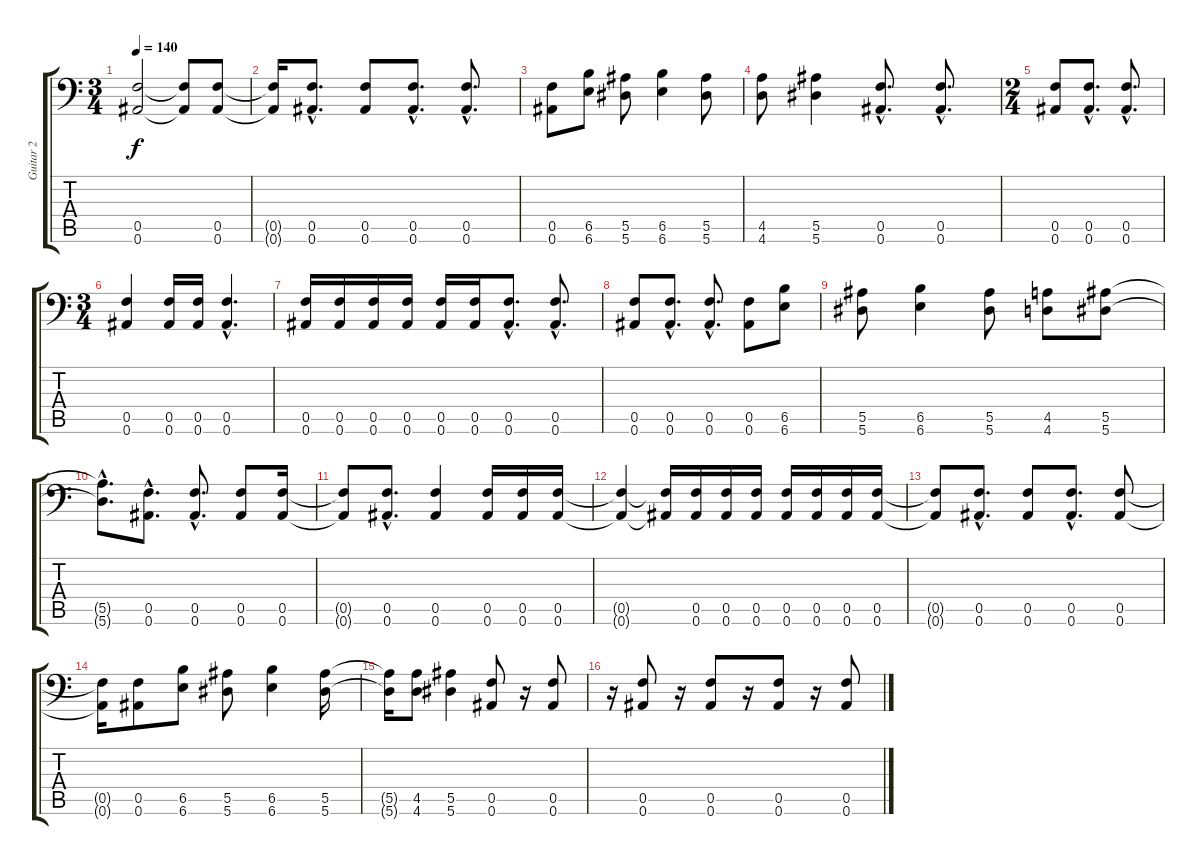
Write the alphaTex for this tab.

\track ("Guitar 2" "Guitar 2") {instrument distortionguitar}
\staff {score tabs}
\tuning (C4 G3 Eb3 Bb2 F2 Bb1) {hide}
\ts (3 4)
\tempo 140
\clef f4
\ks c
(0.5{t} 0.6{t}).2{dy f} (0.5{t} 0.6{t}).8 (0.5 0.6).8 |
(0.5{t} 0.6{t}).16 (0.5{hac} 0.6{hac}).8{d} (0.5 0.6).8 (0.5{hac} 0.6{hac}).8{d} (0.5{hac} 0.6{hac}).8{d} |
(0.5 0.6).8 (6.5 6.6).8 (5.5 5.6).8 (6.5 6.6).4 (5.5 5.6).8 |
(4.5 4.6).8 (5.5 5.6).4 (0.5{hac} 0.6{hac}).8{d} (0.5{hac} 0.6{hac}).8{d} |
\ts (2 4)
(0.5 0.6).8 (0.5{hac} 0.6{hac}).8{d} (0.5{hac} 0.6{hac}).8{d} |
\ts (3 4)
(0.5 0.6).4 (0.5 0.6).16 (0.5 0.6).16 (0.5{hac} 0.6{hac}).4{d} |
(0.5 0.6).16 (0.5 0.6).16 (0.5 0.6).16 (0.5 0.6).16 (0.5 0.6).16 (0.5 0.6).16 (0.5{hac} 0.6{hac}).8{d} (0.5{hac} 0.6{hac}).8{d} |
(0.5 0.6).8 (0.5{hac} 0.6{hac}).8{d} (0.5{hac} 0.6{hac}).8{d} (0.5 0.6).8 (6.5 6.6).8 |
(5.5 5.6).8 (6.5 6.6).4 (5.5 5.6).8 (4.5 4.6).8 (5.5 5.6).8 |
(5.5{hac t} 5.6{hac t}).8{d} (0.5{hac} 0.6{hac}).8{d} (0.5{hac} 0.6{hac}).8{d} (0.5 0.6).8 (0.5 0.6).16 |
(0.5{t} 0.6{t}).8 (0.5{hac} 0.6{hac}).8{d} (0.5 0.6).4 (0.5 0.6).16 (0.5 0.6).16 (0.5 0.6).16 |
(0.5{t} 0.6{t}).4 (0.5{t} 0.6{t}).16 (0.5 0.6).16 (0.5 0.6).16 (0.5 0.6).16 (0.5 0.6).16 (0.5 0.6).16 (0.5 0.6).16 (0.5 0.6).16 |
(0.5{t} 0.6{t}).8 (0.5{hac} 0.6{hac}).8{d} (0.5 0.6).8 (0.5{hac} 0.6{hac}).8{d} (0.5 0.6).8 |
(0.5{t} 0.6{t}).16 (0.5 0.6).8 (6.5 6.6).8 (5.5 5.6).8 (6.5 6.6).4 (5.5 5.6).16 |
(5.5{t} 5.6{t}).16 (4.5 4.6).8 (5.5 5.6).4 (0.5 0.6).8 r.16 (0.5 0.6).8 |
r.16 (0.5 0.6).8 r.16 (0.5 0.6).8 r.16 (0.5 0.6).8 r.16 (0.5 0.6).8
